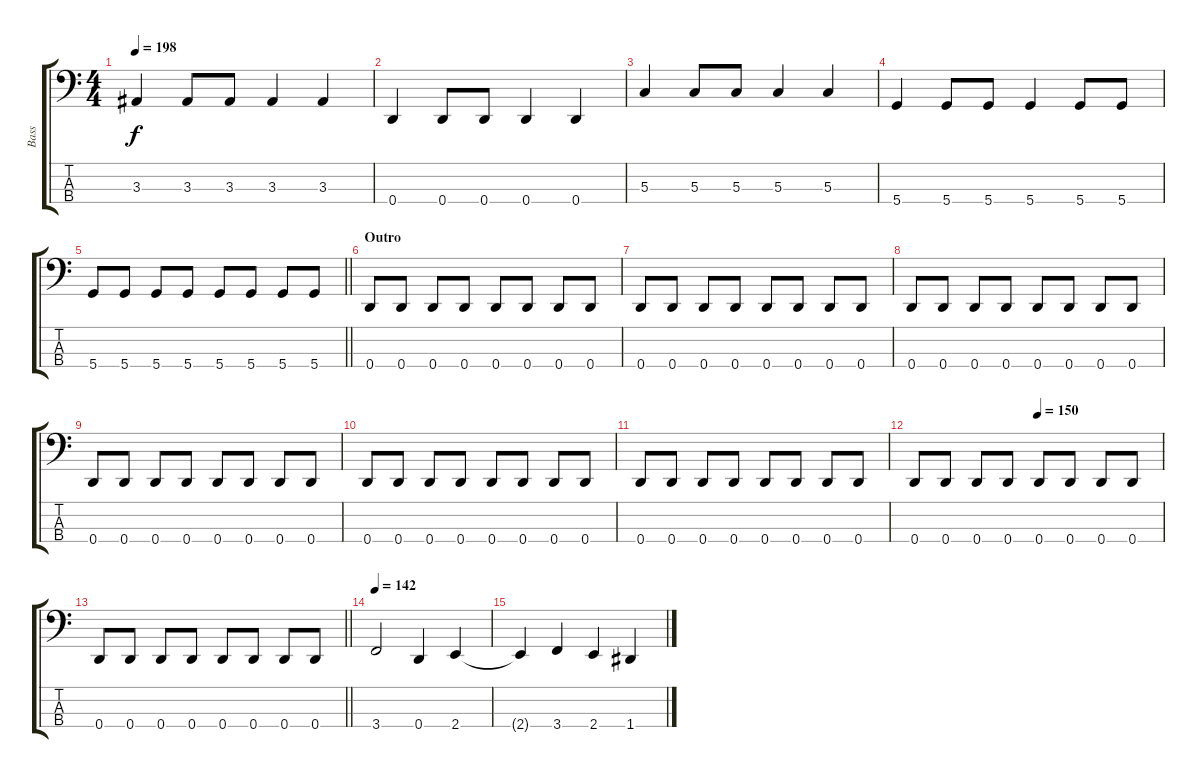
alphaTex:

\track ("Bass" "Bass") {instrument electricbasspick}
\staff {score tabs}
\tuning (F2 C2 G1 D1) {hide}
\ts (4 4)
\tempo 198
\clef f4
\ks c
3.3.4{dy f} 3.3.8 3.3.8 3.3.4 3.3.4 |
0.4.4 0.4.8 0.4.8 0.4.4 0.4.4 |
5.3.4 5.3.8 5.3.8 5.3.4 5.3.4 |
5.4.4 5.4.8 5.4.8 5.4.4 5.4.8 5.4.8 |
\barLineRight lightlight
5.4.8 5.4.8 5.4.8 5.4.8 5.4.8 5.4.8 5.4.8 5.4.8 |
\section ("" "Outro")
0.4.8 0.4.8 0.4.8 0.4.8 0.4.8 0.4.8 0.4.8 0.4.8 |
0.4.8 0.4.8 0.4.8 0.4.8 0.4.8 0.4.8 0.4.8 0.4.8 |
0.4.8 0.4.8 0.4.8 0.4.8 0.4.8 0.4.8 0.4.8 0.4.8 |
0.4.8 0.4.8 0.4.8 0.4.8 0.4.8 0.4.8 0.4.8 0.4.8 |
0.4.8 0.4.8 0.4.8 0.4.8 0.4.8 0.4.8 0.4.8 0.4.8 |
0.4.8 0.4.8 0.4.8 0.4.8 0.4.8 0.4.8 0.4.8 0.4.8 |
\tempo (150 0.5)
0.4.8 0.4.8 0.4.8 0.4.8 0.4.8 0.4.8 0.4.8 0.4.8 |
\barLineRight lightlight
0.4.8 0.4.8 0.4.8 0.4.8 0.4.8 0.4.8 0.4.8 0.4.8 |
\section ("" "")
\tempo 142
3.4.2 0.4.4 2.4.4 |
2.4{t}.4 3.4.4 2.4.4 1.4.4
